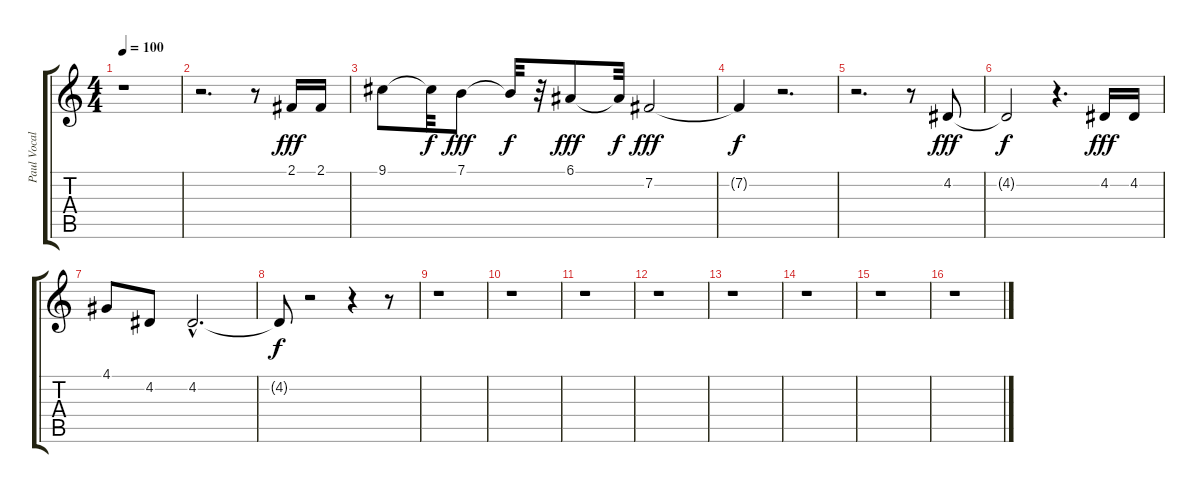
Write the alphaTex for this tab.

\track ("Paul Vocals" "Paul Vocal") {instrument lead2sawtooth}
\staff {score tabs}
\tuning (E4 B3 G3 D3 A2 E2) {hide}
\ts (4 4)
\tempo 100
\clef g2
\ks c
r.1{dy f} |
r.2{d} r.8 2.1.16{dy fff} 2.1.16 |
9.1.8 9.1{t}.32{dy f} 7.1.8{dy fff} 7.1{t}.32{dy f} r.32 6.1.8{dy fff} 6.1{t}.32{dy f} 7.2.2{dy fff} |
7.2{t}.4{dy f} r.2{d} |
r.2{d} r.8 4.2.8{dy fff} |
4.2{t}.2{dy f} r.4{d} 4.2.16{dy fff} 4.2.16 |
4.1.8 4.2.8 4.2{hac}.2{d} |
4.2{t}.8{dy f} r.2 r.4 r.8 |
r.1 |
r.1 |
r.1 |
r.1 |
r.1 |
r.1 |
r.1 |
r.1
